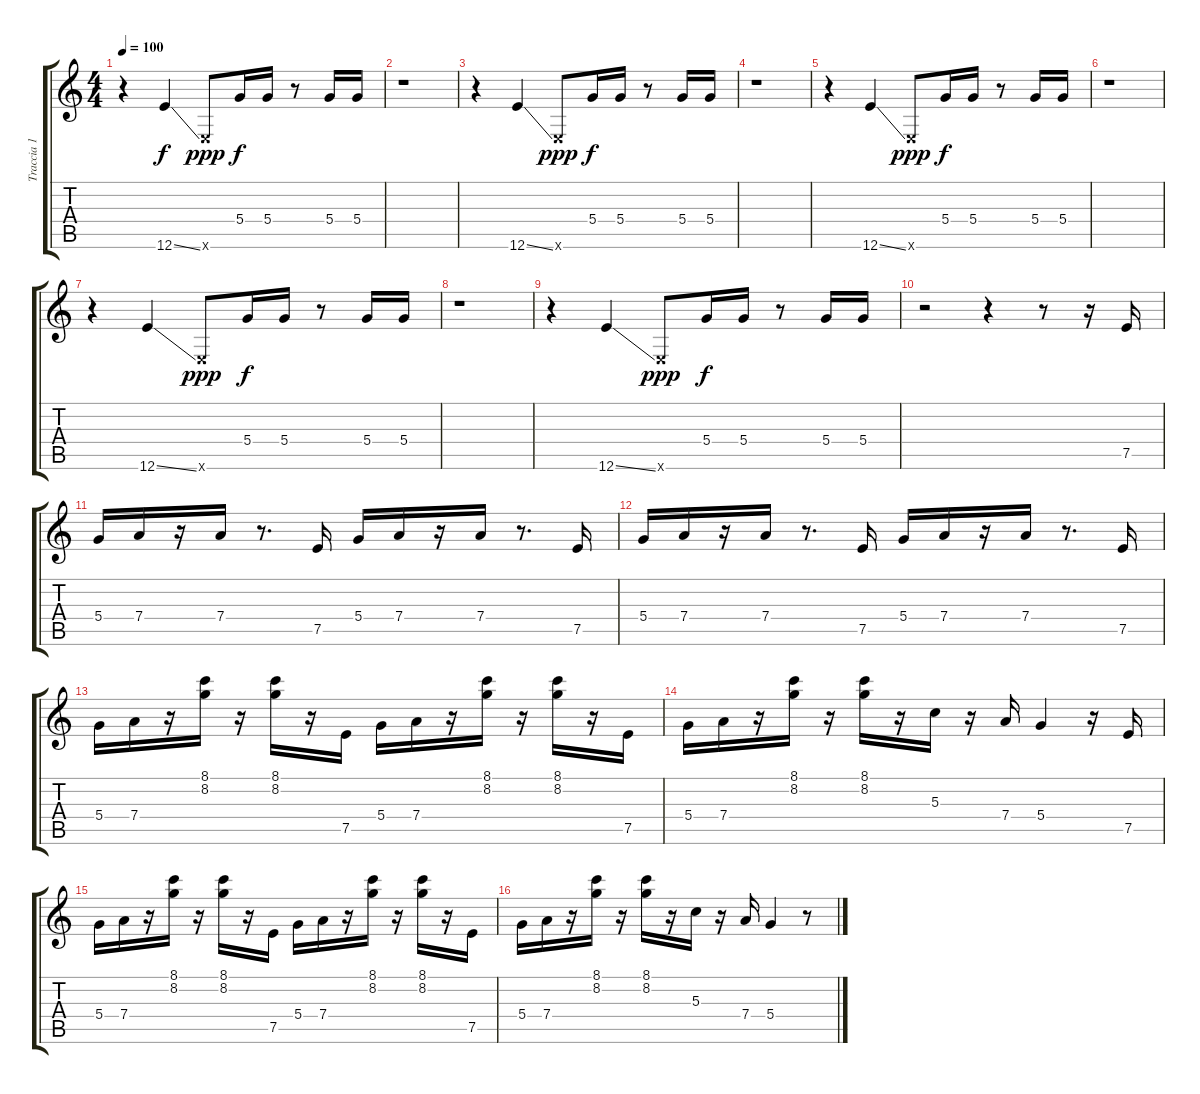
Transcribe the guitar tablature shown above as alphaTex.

\track ("Traccia 1" "Traccia 1") {instrument acousticguitarsteel}
\staff {score tabs}
\tuning (E4 B3 G3 D3 A2 E2) {hide}
\ts (4 4)
\tempo 100
\clef g2
\ks c
r.4{dy f instrument acousticguitarsteel} 12.6{ss}.4 0.6{x}.8{dy ppp} 5.4.16{dy f} 5.4.16 r.8 5.4.16 5.4.16 |
r.1 |
r.4 12.6{ss}.4 0.6{x}.8{dy ppp} 5.4.16{dy f} 5.4.16 r.8 5.4.16 5.4.16 |
r.1 |
r.4 12.6{ss}.4 0.6{x}.8{dy ppp} 5.4.16{dy f} 5.4.16 r.8 5.4.16 5.4.16 |
r.1 |
r.4 12.6{ss}.4 0.6{x}.8{dy ppp} 5.4.16{dy f} 5.4.16 r.8 5.4.16 5.4.16 |
r.1 |
r.4 12.6{ss}.4 0.6{x}.8{dy ppp} 5.4.16{dy f} 5.4.16 r.8 5.4.16 5.4.16 |
r.2 r.4 r.8 r.16 7.5.16 |
5.4.16 7.4.16 r.16 7.4.16 r.8{d} 7.5.16 5.4.16 7.4.16 r.16 7.4.16 r.8{d} 7.5.16 |
5.4.16 7.4.16 r.16 7.4.16 r.8{d} 7.5.16 5.4.16 7.4.16 r.16 7.4.16 r.8{d} 7.5.16 |
5.4.16 7.4.16 r.16 (8.1 8.2).16 r.16 (8.1 8.2).16 r.16 7.5.16 5.4.16 7.4.16 r.16 (8.1 8.2).16 r.16 (8.1 8.2).16 r.16 7.5.16 |
5.4.16 7.4.16 r.16 (8.1 8.2).16 r.16 (8.1 8.2).16 r.16 5.3.16 r.16 7.4.16 5.4.4 r.16 7.5.16 |
5.4.16 7.4.16 r.16 (8.1 8.2).16 r.16 (8.1 8.2).16 r.16 7.5.16 5.4.16 7.4.16 r.16 (8.1 8.2).16 r.16 (8.1 8.2).16 r.16 7.5.16 |
5.4.16 7.4.16 r.16 (8.1 8.2).16 r.16 (8.1 8.2).16 r.16 5.3.16 r.16 7.4.16 5.4.4 r.8
